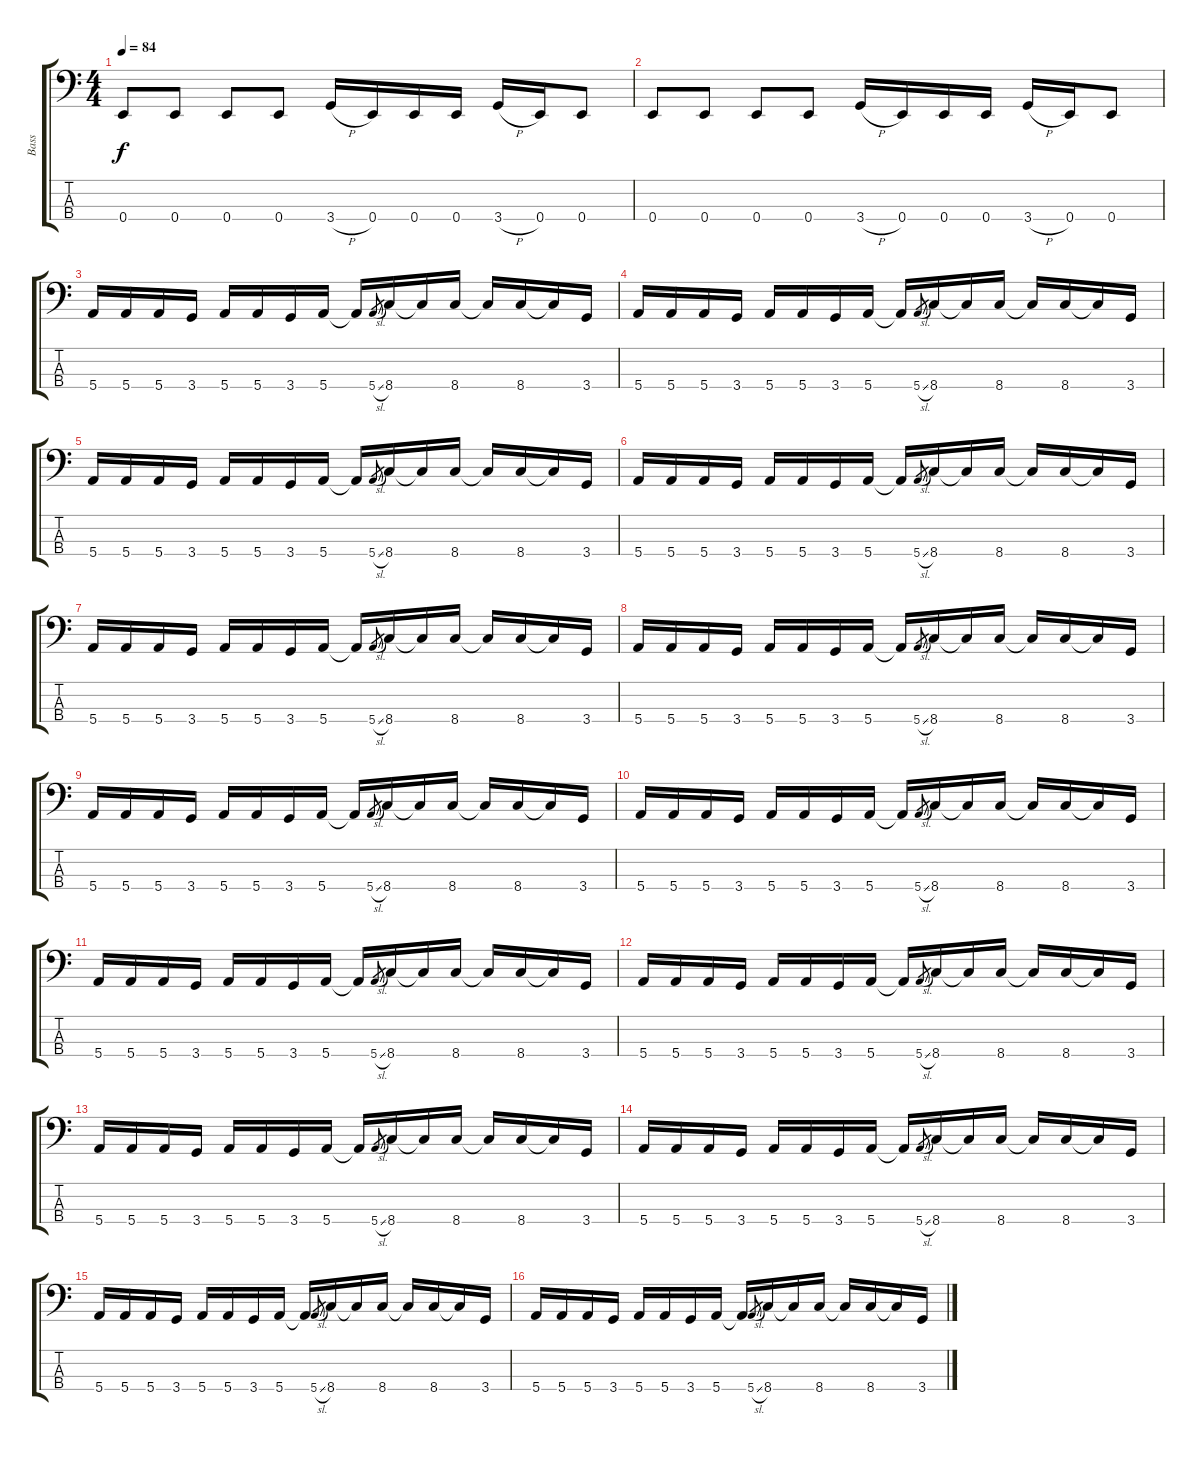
\track ("Bass" "Bass") {instrument electricbassfinger}
\staff {score tabs}
\tuning (G2 D2 A1 E1) {hide}
\ts (4 4)
\tempo 84
\clef f4
\ks c
0.4.8{dy f} 0.4.8 0.4.8 0.4.8 3.4{h}.16 0.4.16 0.4.16 0.4.16 3.4{h}.16 0.4.16 0.4.8 |
0.4.8 0.4.8 0.4.8 0.4.8 3.4{h}.16 0.4.16 0.4.16 0.4.16 3.4{h}.16 0.4.16 0.4.8 |
5.4.16 5.4.16 5.4.16 3.4.16 5.4.16 5.4.16 3.4.16 5.4.16 5.4{t}.16 5.4{sl}.8{gr} 8.4.16 8.4{t}.16 8.4.16 8.4{t}.16 8.4.16 8.4{t}.16 3.4.16 |
5.4.16 5.4.16 5.4.16 3.4.16 5.4.16 5.4.16 3.4.16 5.4.16 5.4{t}.16 5.4{sl}.8{gr} 8.4.16 8.4{t}.16 8.4.16 8.4{t}.16 8.4.16 8.4{t}.16 3.4.16 |
5.4.16 5.4.16 5.4.16 3.4.16 5.4.16 5.4.16 3.4.16 5.4.16 5.4{t}.16 5.4{sl}.8{gr} 8.4.16 8.4{t}.16 8.4.16 8.4{t}.16 8.4.16 8.4{t}.16 3.4.16 |
5.4.16 5.4.16 5.4.16 3.4.16 5.4.16 5.4.16 3.4.16 5.4.16 5.4{t}.16 5.4{sl}.8{gr} 8.4.16 8.4{t}.16 8.4.16 8.4{t}.16 8.4.16 8.4{t}.16 3.4.16 |
5.4.16 5.4.16 5.4.16 3.4.16 5.4.16 5.4.16 3.4.16 5.4.16 5.4{t}.16 5.4{sl}.8{gr} 8.4.16 8.4{t}.16 8.4.16 8.4{t}.16 8.4.16 8.4{t}.16 3.4.16 |
5.4.16 5.4.16 5.4.16 3.4.16 5.4.16 5.4.16 3.4.16 5.4.16 5.4{t}.16 5.4{sl}.8{gr} 8.4.16 8.4{t}.16 8.4.16 8.4{t}.16 8.4.16 8.4{t}.16 3.4.16 |
5.4.16 5.4.16 5.4.16 3.4.16 5.4.16 5.4.16 3.4.16 5.4.16 5.4{t}.16 5.4{sl}.8{gr} 8.4.16 8.4{t}.16 8.4.16 8.4{t}.16 8.4.16 8.4{t}.16 3.4.16 |
5.4.16 5.4.16 5.4.16 3.4.16 5.4.16 5.4.16 3.4.16 5.4.16 5.4{t}.16 5.4{sl}.8{gr} 8.4.16 8.4{t}.16 8.4.16 8.4{t}.16 8.4.16 8.4{t}.16 3.4.16 |
5.4.16 5.4.16 5.4.16 3.4.16 5.4.16 5.4.16 3.4.16 5.4.16 5.4{t}.16 5.4{sl}.8{gr} 8.4.16 8.4{t}.16 8.4.16 8.4{t}.16 8.4.16 8.4{t}.16 3.4.16 |
5.4.16 5.4.16 5.4.16 3.4.16 5.4.16 5.4.16 3.4.16 5.4.16 5.4{t}.16 5.4{sl}.8{gr} 8.4.16 8.4{t}.16 8.4.16 8.4{t}.16 8.4.16 8.4{t}.16 3.4.16 |
5.4.16 5.4.16 5.4.16 3.4.16 5.4.16 5.4.16 3.4.16 5.4.16 5.4{t}.16 5.4{sl}.8{gr} 8.4.16 8.4{t}.16 8.4.16 8.4{t}.16 8.4.16 8.4{t}.16 3.4.16 |
5.4.16 5.4.16 5.4.16 3.4.16 5.4.16 5.4.16 3.4.16 5.4.16 5.4{t}.16 5.4{sl}.8{gr} 8.4.16 8.4{t}.16 8.4.16 8.4{t}.16 8.4.16 8.4{t}.16 3.4.16 |
5.4.16 5.4.16 5.4.16 3.4.16 5.4.16 5.4.16 3.4.16 5.4.16 5.4{t}.16 5.4{sl}.8{gr} 8.4.16 8.4{t}.16 8.4.16 8.4{t}.16 8.4.16 8.4{t}.16 3.4.16 |
5.4.16 5.4.16 5.4.16 3.4.16 5.4.16 5.4.16 3.4.16 5.4.16 5.4{t}.16 5.4{sl}.8{gr} 8.4.16 8.4{t}.16 8.4.16 8.4{t}.16 8.4.16 8.4{t}.16 3.4.16
